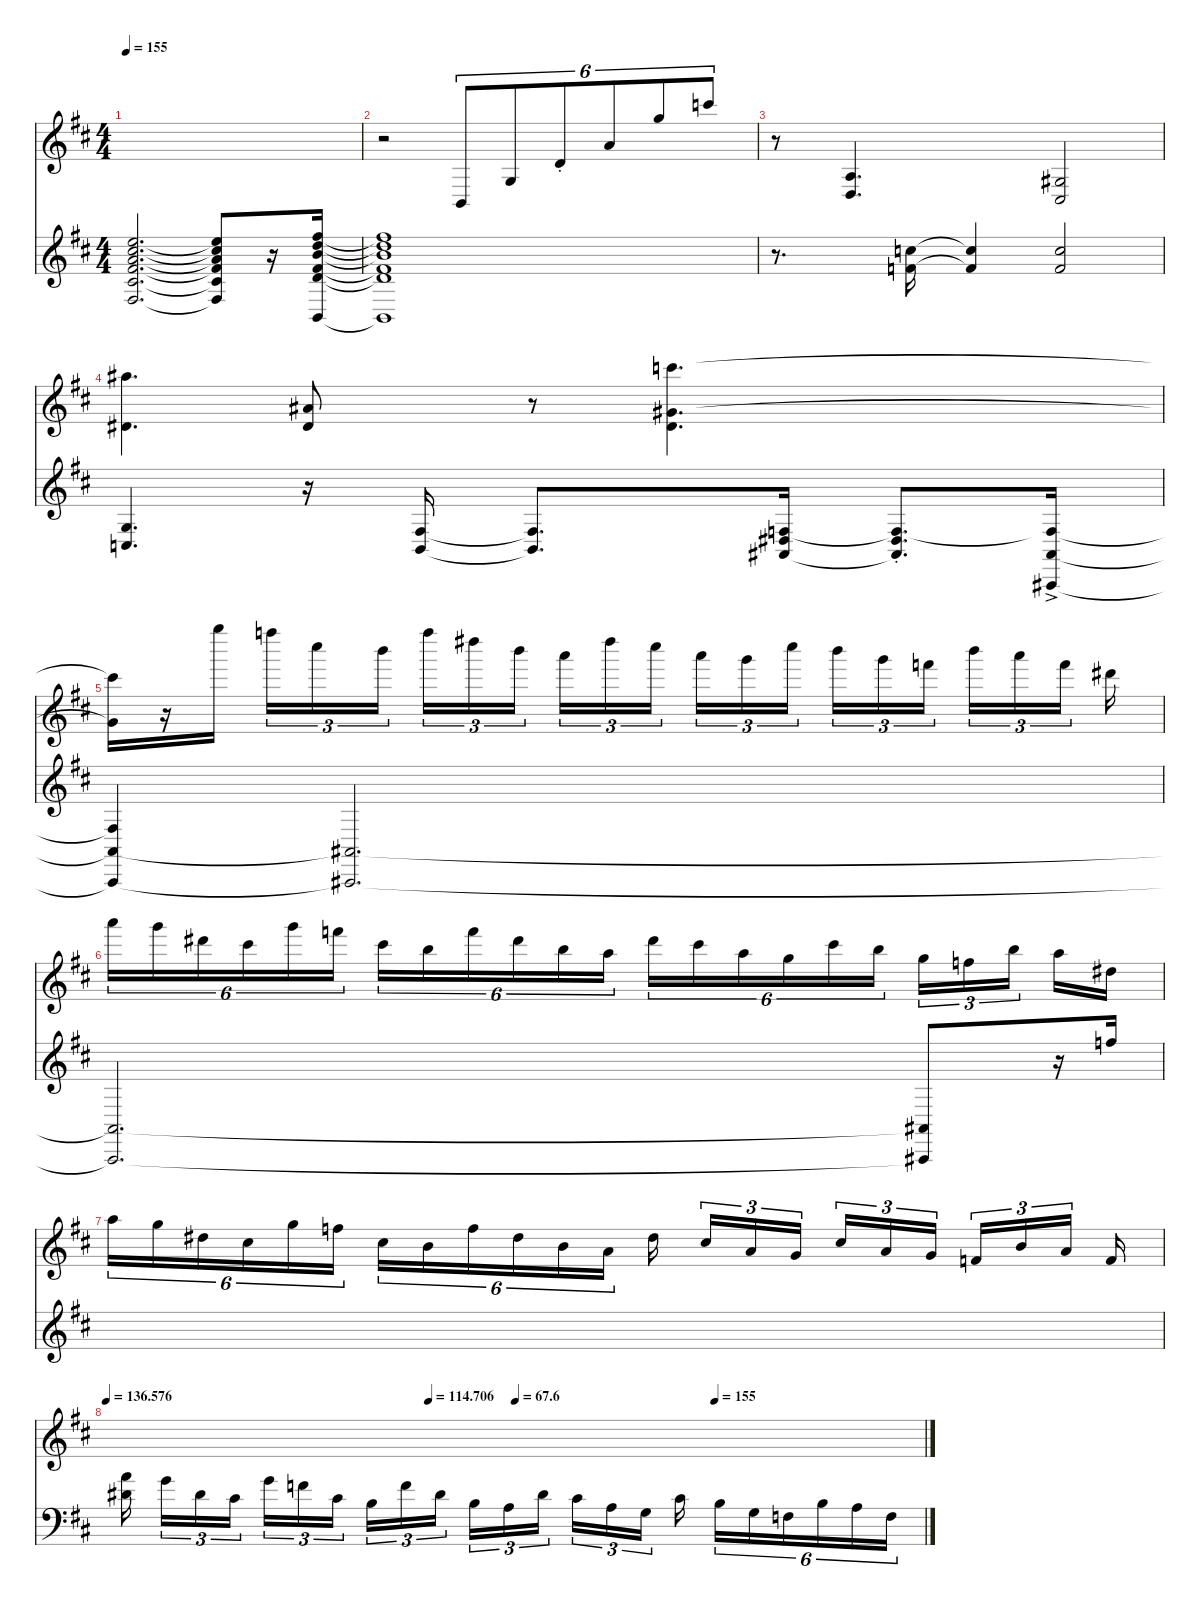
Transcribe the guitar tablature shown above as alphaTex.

\hideDynamics
\bracketExtendMode nobrackets
\singleTrackTrackNamePolicy hidden
\multiTrackTrackNamePolicy hidden
\otherSystemsTrackNameOrientation horizontal
\track ("Piano" "E-Piano") {instrument electricgrandpiano}
\staff {score}
\tuning (E4 B3 G3 D3 A2 E2 B1)
\ts (4 4)
\tempo 155
\clef g2
\ks d
|
r.2{beam Down} 7.6{acc forcenatural}.8{tu (6 4) dy mp beam Up} 10.5{acc forcenatural}.8{tu (6 4) dy mf beam Up} 12.4{st acc forcenatural}.8{tu (6 4) dy mp beam Up} 14.3{acc forcenatural}.8{tu (6 4) beam Up} 15.1{acc forcenatural}.8{tu (6 4) beam Up} 20.1{acc forcenatural}.8{tu (6 4) dy p beam Up} |
r.8{beam Down} (0.4{acc forcenatural} 2.3{acc forcenatural}).4{d dy mp beam Up} (4.5{acc #} 6.4{acc #}).2{beam Up} |
(18.5{acc #} 18.1{acc #}).4{d beam Down} (18.5{acc #} 15.3{acc #}).8{beam Up} r.8{beam Up} (18.5{acc #} 18.4{acc #} 20.1{acc forcenatural}).4{d dy p beam Down} |
(18.4{t acc #} 20.1{t acc forcenatural}).16{beam Down} r.16{beam Down} 39.1{acc forcenatural}.16{dy pp beam Down} 37.1{acc forcenatural}.16{tu (3 2) beam Down} 33.1{acc #}.16{tu (3 2) beam Down} 31.1{acc forcenatural}.16{tu (3 2) beam Down} 37.1{acc forcenatural}.16{tu (3 2) beam Down} 35.1{acc #}.16{tu (3 2) beam Down} 31.1{acc forcenatural}.16{tu (3 2) beam Down} 29.1{acc forcenatural}.16{tu (3 2) beam Down} 35.1{acc #}.16{tu (3 2) beam Down} 33.1{acc #}.16{tu (3 2) beam Down} 29.1{acc forcenatural}.16{tu (3 2) beam Down} 27.1{acc forcenatural}.16{tu (3 2) beam Down} 33.1{acc #}.16{tu (3 2) beam Down} 31.1{acc forcenatural}.16{tu (3 2) beam Down} 27.1{acc forcenatural}.16{tu (3 2) beam Down} 25.1{acc forcenatural}.16{tu (3 2) beam Down} 31.1{acc forcenatural}.16{tu (3 2) beam Down} 29.1{acc forcenatural}.16{tu (3 2) beam Down} 25.1{acc forcenatural}.16{tu (3 2) beam Down} 23.1{acc #}.16{beam Down} |
29.1{acc forcenatural}.16{tu (6 4) beam Down} 27.1{acc forcenatural}.16{tu (6 4) beam Down} 23.1{acc #}.16{tu (6 4) beam Down} 21.1{acc #}.16{tu (6 4) beam Down} 27.1{acc forcenatural}.16{tu (6 4) beam Down} 25.1{acc forcenatural}.16{tu (6 4) beam Down} 21.1{acc #}.16{tu (6 4) beam Down} 19.1{acc forcenatural}.16{tu (6 4) beam Down} 25.1{acc forcenatural}.16{tu (6 4) beam Down} 23.1{acc #}.16{tu (6 4) beam Down} 19.1{acc forcenatural}.16{tu (6 4) beam Down} 17.1{acc forcenatural}.16{tu (6 4) beam Down} 23.1{acc #}.16{tu (6 4) beam Down} 21.1{acc #}.16{tu (6 4) beam Down} 17.1{acc forcenatural}.16{tu (6 4) beam Down} 15.1{acc forcenatural}.16{tu (6 4) beam Down} 21.1{acc #}.16{tu (6 4) beam Down} 19.1{acc forcenatural}.16{tu (6 4) beam Down} 15.1{acc forcenatural}.16{tu (3 2) beam Down} 13.1{acc forcenatural}.16{tu (3 2) beam Down} 19.1{acc forcenatural}.16{tu (3 2) beam Down} 17.1{acc forcenatural}.16{beam Down} 11.1{acc #}.16{beam Down} |
17.1{acc forcenatural}.16{tu (6 4) beam Down} 15.1{acc forcenatural}.16{tu (6 4) beam Down} 11.1{acc #}.16{tu (6 4) beam Down} 14.2{acc #}.16{tu (6 4) beam Down} 15.1{acc forcenatural}.16{tu (6 4) beam Down} 13.1{acc forcenatural}.16{tu (6 4) beam Down} 9.1{acc #}.16{tu (6 4) beam Down} 12.2{acc forcenatural}.16{tu (6 4) beam Down} 13.1{acc forcenatural}.16{tu (6 4) beam Down} 11.1{acc #}.16{tu (6 4) beam Down} 7.1{acc forcenatural}.16{tu (6 4) beam Down} 10.2{acc forcenatural}.16{tu (6 4) beam Down} 11.1{acc #}.16{beam Down} 9.1{acc #}.16{tu (3 2) beam Up} 5.1{acc forcenatural}.16{tu (3 2) beam Up} 8.2{acc forcenatural}.16{tu (3 2) beam Up} 9.1{acc #}.16{tu (3 2) beam Up} 5.1{acc forcenatural}.16{tu (3 2) beam Up} 8.2{acc forcenatural}.16{tu (3 2) beam Up} 6.2{acc forcenatural}.16{tu (3 2) beam Up} 7.1{acc forcenatural}.16{tu (3 2) beam Up} 5.1{acc forcenatural}.16{tu (3 2) beam Up} 6.2{acc forcenatural}.16{beam Up} |
\tempo
136.576
\tempo (114.706 0.39375)
\tempo (67.6 0.5)
\tempo (155 0.74375)
\staff {score}
\tuning (E4 B3 G3 D3 A2 E2 B1)
\clef g2
\ottava regular
\simile none
\ks d
(12.1{t acc forcenatural} 14.2{t acc #} 14.3{t acc forcenatural} 16.4{t acc #} 16.5{t acc #} 14.6{t acc #}).2{d dy p beam Up} (12.1{t acc forcenatural} 14.2{t acc #} 14.3{t acc forcenatural} 16.4{t acc #} 16.5{t acc #} 14.6{t acc #}).8{beam Up} r.16{beam Up} (24.4{acc forcenatural} 38.6{acc #} 16.3{acc forcenatural} 2.1{acc #} 3.2{acc forcenatural} 2.5{acc forcenatural}).16{beam Up} |
(24.4{t acc forcenatural} 38.6{t acc #} 16.3{t acc forcenatural} 2.1{t acc #} 3.2{t acc forcenatural} 2.5{t acc forcenatural}).1{beam Up} |
r.8{d beam Down} (6.2{acc forcenatural} 8.1{acc forcenatural}).16{dy mp beam Up} (6.2{t acc forcenatural} 8.1{t acc forcenatural}).4{beam Up} (6.2{acc forcenatural} 8.1{acc forcenatural}).2{beam Up} |
(3.5{acc forcenatural} 5.4{acc forcenatural}).4{d beam Up} r.16{beam Up} (4.4{acc #} 2.5{acc forcenatural}).16{beam Up} (2.5{t acc forcenatural} 4.4{t acc #}).8{d beam Up} (6.6{acc #} 6.5{acc #} 3.4{acc forcenatural}).16{beam Up} (3.4{t acc forcenatural} 6.6{t acc #} 6.5{st acc #}).8{d beam Up} (3.4{t acc forcenatural} 1.5{acc #} -1.7{ac acc #}).16{beam Up} |
(-1.7{t acc #} 1.5{t acc #} 3.4{t acc forcenatural}).4{beam Up} (-1.7{t acc #} 1.5{t acc #}).2{d beam Up} |
(-1.7{t acc #} 1.5{t acc #}).2{d dy f beam Up} (-1.7{t acc #} 1.5{t acc #}).8{beam Up} r.16{beam Up} 13.1{acc forcenatural}.16{dy p beam Up} |
|
\clef f4
(8.3{acc #} 5.1{acc forcenatural}).16{beam Down} 3.1{acc forcenatural}.16{tu (3 2) beam Down} 4.2{acc #}.16{tu (3 2) beam Down} 2.2{acc #}.16{tu (3 2) beam Down} 3.1{acc forcenatural}.16{tu (3 2) beam Down} 1.1{acc forcenatural}.16{tu (3 2) beam Down} 2.2{acc #}.16{tu (3 2) beam Down} 4.3{acc forcenatural}.16{tu (3 2) beam Down} 6.2{acc forcenatural}.16{tu (3 2) beam Down} 4.2{acc #}.16{tu (3 2) beam Down} 4.3{acc forcenatural}.16{tu (3 2) beam Down} 2.3{acc forcenatural}.16{tu (3 2) beam Down} 4.2{acc #}.16{tu (3 2) beam Down} 6.3{acc #}.16{tu (3 2) beam Down} 7.4{acc forcenatural}.16{tu (3 2) beam Down} 5.4{acc forcenatural}.16{tu (3 2) beam Down} 6.3{acc #}.16{beam Down} 4.3{acc forcenatural}.16{tu (6 4) beam Down} 5.4{acc forcenatural}.16{tu (6 4) beam Down} 3.4{acc forcenatural}.16{tu (6 4) beam Down} 4.3{acc forcenatural}.16{tu (6 4) beam Down} 2.3{acc forcenatural}.16{tu (6 4) beam Down} 3.4{acc forcenatural}.16{tu (6 4) beam Down}
